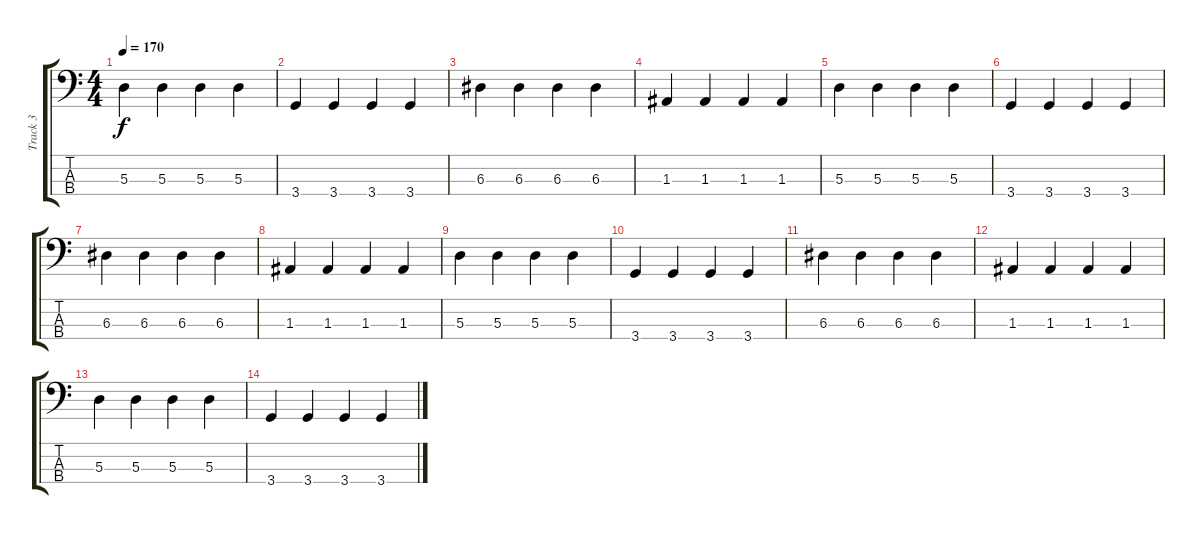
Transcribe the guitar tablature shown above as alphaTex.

\track ("Track 3" "Track 3") {instrument electricbassfinger}
\staff {score tabs}
\tuning (G2 D2 A1 E1) {hide}
\ts (4 4)
\tempo 170
\clef f4
\ks c
5.3.4{dy f} 5.3.4 5.3.4 5.3.4 |
3.4.4 3.4.4 3.4.4 3.4.4 |
6.3.4 6.3.4 6.3.4 6.3.4 |
1.3.4 1.3.4 1.3.4 1.3.4 |
5.3.4 5.3.4 5.3.4 5.3.4 |
3.4.4 3.4.4 3.4.4 3.4.4 |
6.3.4 6.3.4 6.3.4 6.3.4 |
1.3.4 1.3.4 1.3.4 1.3.4 |
5.3.4 5.3.4 5.3.4 5.3.4 |
3.4.4 3.4.4 3.4.4 3.4.4 |
6.3.4 6.3.4 6.3.4 6.3.4 |
1.3.4 1.3.4 1.3.4 1.3.4 |
5.3.4 5.3.4 5.3.4 5.3.4 |
3.4.4 3.4.4 3.4.4 3.4.4
